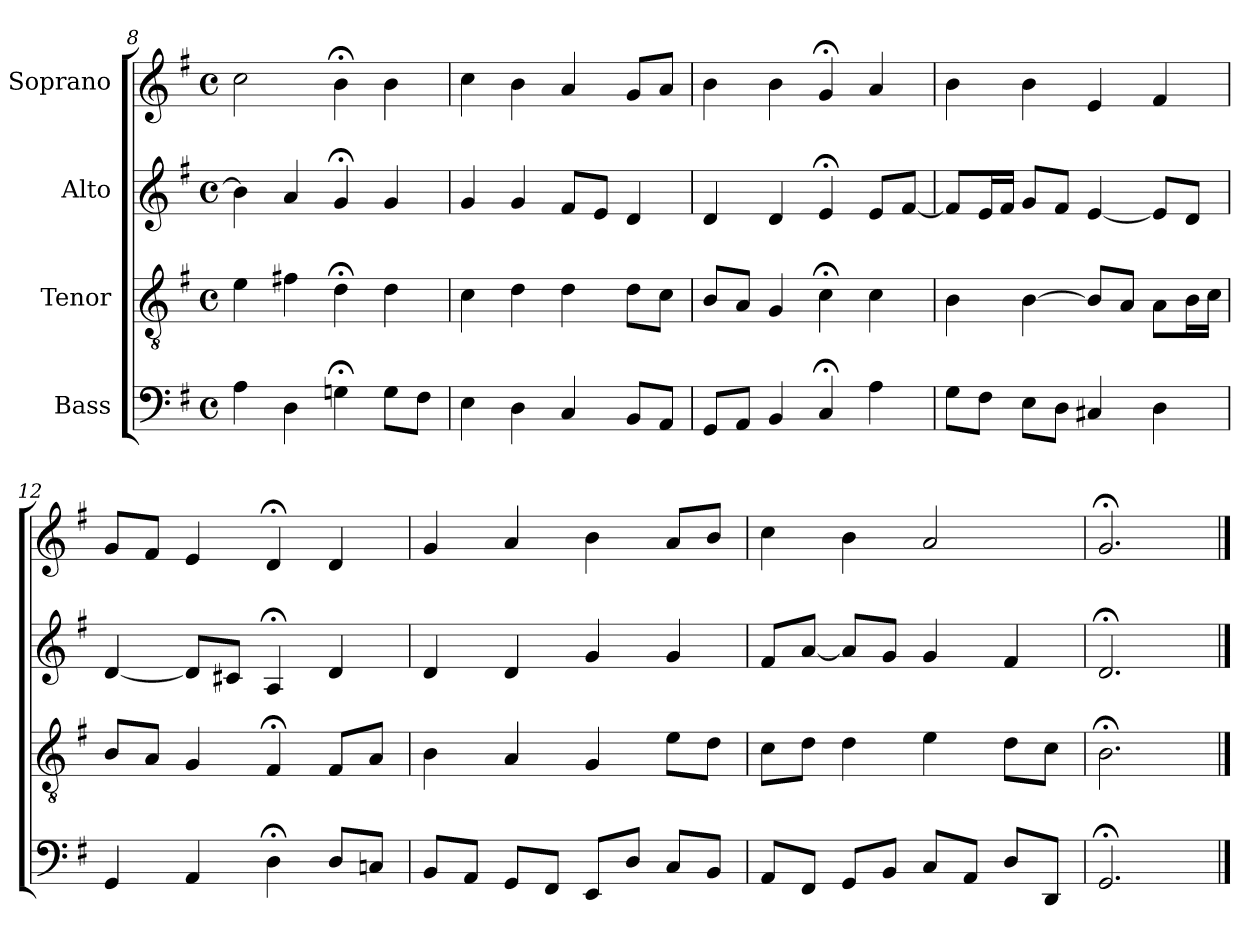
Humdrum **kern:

**kern	**kern	**kern	**kern
*part4	*part3	*part2	*part1
*staff4	*staff3	*staff2	*staff1
*I"Bass	*I"Tenor	*I"Alto	*I"Soprano
*clefF4	*clefGv2	*clefG2	*clefG2
*k[f#]	*k[f#]	*k[f#]	*k[f#]
*M4/4	*M4/4	*M4/4	*M4/4
*met(c)	*met(c)	*met(c)	*met(c)
=8	=8	=8	=8
4A	4e	4b]	2cc
4D	4f#X	4a	.
4Gn;<	4d;<	4g;<	4b;<
8GL	4d	4g	4b
8F#J	.	.	.
=9	=9	=9	=9
4E	4c	4g	4cc
4D	4d	4g	4b
4C	4d	8f#L	4a
.	.	8eJ	.
8BBL	8dL	4d	8gL
8AAJ	8cJ	.	8aJ
=10	=10	=10	=10
8GGL	8BL	4d	4b
8AAJ	8AJ	.	.
4BB	4G	4d	4b
4C;<	4c;<	4e;<	4g;<
4A	4c	8eL	4a
.	.	[8f#J	.
=11	=11	=11	=11
8GL	4B	8f#L]	4b
8F#J	.	16eL	.
.	.	16f#JJ	.
8EL	[4B	8gL	4b
8DJ	.	8f#J	.
4C#X	8BL]	[4e	4e
.	8AJ	.	.
4D	8AL	8eL]	4f#
.	16BL	8dJ	.
.	16cJJ	.	.
=12	=12	=12	=12
4GG	8BL	[4d	8gL
.	8AJ	.	8f#J
4AA	4G	8dL]	4e
.	.	8c#XJ	.
4D;<	4F#;<	4A;<	4d;<
8DL	8F#L	4d	4d
8CnJ	8AJ	.	.
=13	=13	=13	=13
8BBL	4B	4d	4g
8AAJ	.	.	.
8GGL	4A	4d	4a
8FF#J	.	.	.
8EEL	4G	4g	4b
8DJ	.	.	.
8CL	8eL	4g	8aL
8BBJ	8dJ	.	8bJ
=14	=14	=14	=14
8AAL	8cL	8f#L	4cc
8FF#J	8dJ	[8aJ	.
8GGL	4d	8aL]	4b
8BBJ	.	8gJ	.
8CL	4e	4g	2a
8AAJ	.	.	.
8DL	8dL	4f#	.
8DDJ	8cJ	.	.
=15	=15	=15	=15
2.GG;<	2.B;<	2.d;<	2.g;<
==	==	==	==
*-	*-	*-	*-
